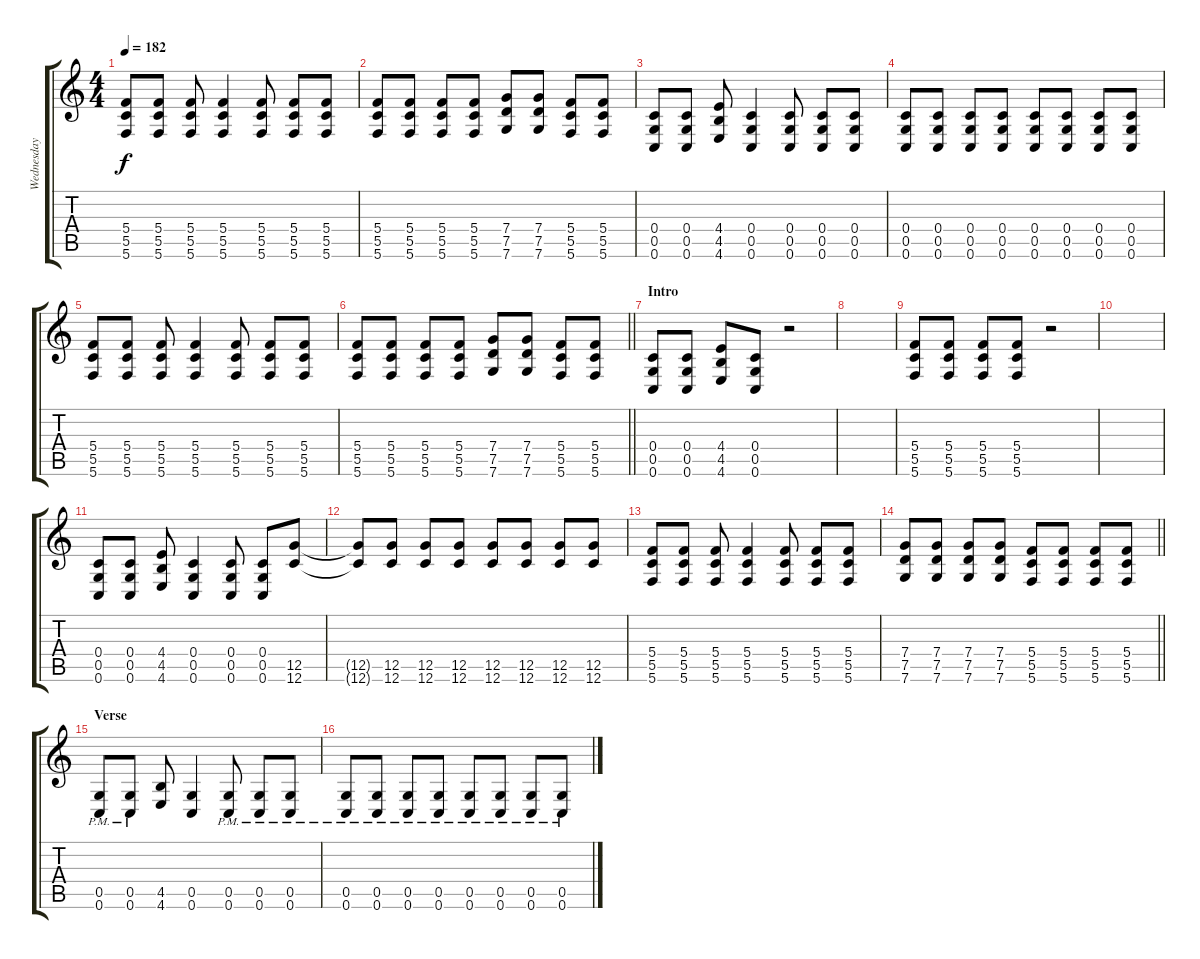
\track ("Wednesday 13" "Wednesday ") {instrument distortionguitar}
\staff {score tabs}
\tuning (D4 A3 F3 C3 G2 C2) {hide}
\ts (4 4)
\tempo 182
\clef g2
\ks c
(5.4 5.5 5.6).8{dy f} (5.4 5.5 5.6).8 (5.4 5.5 5.6).8 (5.4 5.5 5.6).4 (5.4 5.5 5.6).8 (5.4 5.5 5.6).8 (5.4 5.5 5.6).8 |
(5.4 5.5 5.6).8 (5.4 5.5 5.6).8 (5.4 5.5 5.6).8 (5.4 5.5 5.6).8 (7.4 7.5 7.6).8 (7.4 7.5 7.6).8 (5.4 5.5 5.6).8 (5.4 5.5 5.6).8 |
(0.4 0.5 0.6).8 (0.4 0.5 0.6).8 (4.4 4.5 4.6).8 (0.4 0.5 0.6).4 (0.4 0.5 0.6).8 (0.4 0.5 0.6).8 (0.4 0.5 0.6).8 |
(0.4 0.5 0.6).8 (0.4 0.5 0.6).8 (0.4 0.5 0.6).8 (0.4 0.5 0.6).8 (0.4 0.5 0.6).8 (0.4 0.5 0.6).8 (0.4 0.5 0.6).8 (0.4 0.5 0.6).8 |
(5.4 5.5 5.6).8 (5.4 5.5 5.6).8 (5.4 5.5 5.6).8 (5.4 5.5 5.6).4 (5.4 5.5 5.6).8 (5.4 5.5 5.6).8 (5.4 5.5 5.6).8 |
\barLineRight lightlight
(5.4 5.5 5.6).8 (5.4 5.5 5.6).8 (5.4 5.5 5.6).8 (5.4 5.5 5.6).8 (7.4 7.5 7.6).8 (7.4 7.5 7.6).8 (5.4 5.5 5.6).8 (5.4 5.5 5.6).8 |
\section ("" "Intro")
(0.4 0.5 0.6).8 (0.4 0.5 0.6).8 (4.4 4.5 4.6).8 (0.4 0.5 0.6).8 r.2 |
|
(5.4 5.5 5.6).8 (5.4 5.5 5.6).8 (5.4 5.5 5.6).8 (5.4 5.5 5.6).8 r.2 |
|
(0.4 0.5 0.6).8 (0.4 0.5 0.6).8 (4.4 4.5 4.6).8 (0.4 0.5 0.6).4 (0.4 0.5 0.6).8 (0.4 0.5 0.6).8 (12.5 12.6).8 |
(12.5{t} 12.6{t}).8 (12.5 12.6).8 (12.5 12.6).8 (12.5 12.6).8 (12.5 12.6).8 (12.5 12.6).8 (12.5 12.6).8 (12.5 12.6).8 |
(5.4 5.5 5.6).8 (5.4 5.5 5.6).8 (5.4 5.5 5.6).8 (5.4 5.5 5.6).4 (5.4 5.5 5.6).8 (5.4 5.5 5.6).8 (5.4 5.5 5.6).8 |
\barLineRight lightlight
(7.4 7.5 7.6).8 (7.4 7.5 7.6).8 (7.4 7.5 7.6).8 (7.4 7.5 7.6).8 (5.4 5.5 5.6).8 (5.4 5.5 5.6).8 (5.4 5.5 5.6).8 (5.4 5.5 5.6).8 |
\section ("" "Verse")
(0.5{pm} 0.6{pm}).8 (0.5{pm} 0.6{pm}).8 (4.5 4.6).8 (0.5 0.6).4 (0.5{pm} 0.6{pm}).8 (0.5{pm} 0.6{pm}).8 (0.5{pm} 0.6{pm}).8 |
(0.5{pm} 0.6{pm}).8 (0.5{pm} 0.6{pm}).8 (0.5{pm} 0.6{pm}).8 (0.5{pm} 0.6{pm}).8 (0.5{pm} 0.6{pm}).8 (0.5{pm} 0.6{pm}).8 (0.5{pm} 0.6{pm}).8 (0.5 0.6{pm}).8
